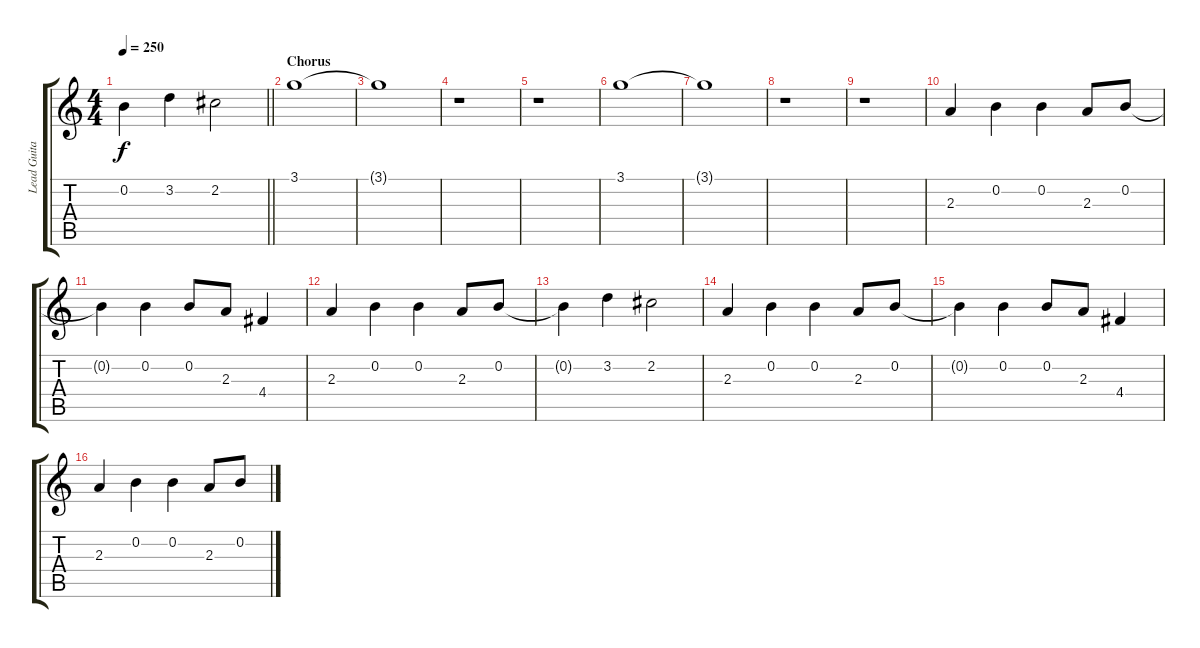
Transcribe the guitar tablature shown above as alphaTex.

\track ("Lead Guitar" "Lead Guita") {instrument overdrivenguitar}
\staff {score tabs}
\tuning (E4 B3 G3 D3 A2 E2) {hide}
\ts (4 4)
\tempo 250
\clef g2
\barLineRight lightlight
\ks c
0.2{t}.4{dy f} 3.2.4 2.2.2 |
\section ("" "Chorus")
3.1.1 |
3.1{t}.1 |
r.1 |
r.1 |
3.1.1 |
3.1{t}.1 |
r.1 |
r.1 |
2.3.4 0.2.4 0.2.4 2.3.8 0.2.8 |
0.2{t}.4 0.2.4 0.2.8 2.3.8 4.4.4 |
2.3.4 0.2.4 0.2.4 2.3.8 0.2.8 |
0.2{t}.4 3.2.4 2.2.2 |
2.3.4 0.2.4 0.2.4 2.3.8 0.2.8 |
0.2{t}.4 0.2.4 0.2.8 2.3.8 4.4.4 |
2.3.4 0.2.4 0.2.4 2.3.8 0.2.8
